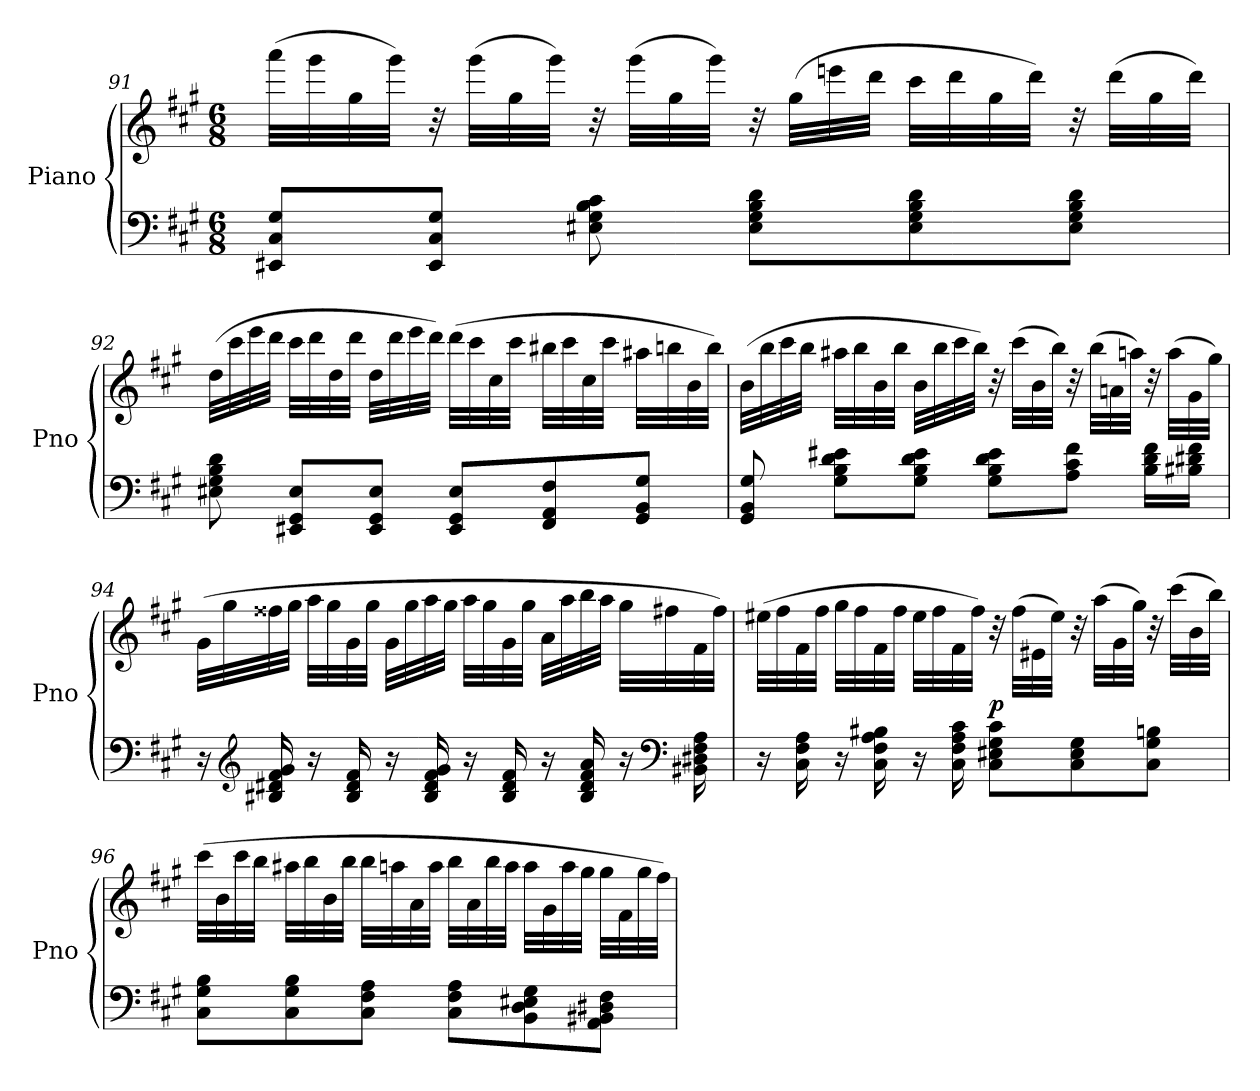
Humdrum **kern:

**kern	**kern	**dynam
*part1	*part1	*part1
*staff2	*staff1	*staff1/2
*I"Piano	*	*
*I'Pno	*	*
!!LO:LB:g=z
*clefF4	*clefG2	*
*k[f#c#g#]	*k[f#c#g#]	*
*M6/8	*M6/8	*
=91	=91	=91
8EE#X/ 8C#/ 8G#/L	(32aaa\LLL	.
.	32ggg#\	.
.	32gg#\	.
.	32ggg#\JJJ)	.
8EE#/ 8C#/ 8G#/J	32r	.
.	(32ggg#\LLL	.
.	32gg#\	.
.	32ggg#\JJJ)	.
8E#X\ 8G#\ 8B\ 8c#\	32r	.
.	(32ggg#\LLL	.
.	32gg#\	.
.	32ggg#\JJJ)	.
!	!	!LO:DY:b
8E#\ 8G#\ 8B\ 8d\L	32r	other-dynamics
.	(32gg#\LLL	.
.	32eeen\	.
.	32ddd\JJJ	.
8E#\ 8G#\ 8B\ 8d\	32ccc#\LLL	.
.	32ddd\	.
.	32gg#\	.
.	32ddd\JJJ)	.
8E#\ 8G#\ 8B\ 8d\J	32r	.
.	(32ddd\LLL	.
.	32gg#\	.
.	32ddd\JJJ)	.
!!LO:PB:g=z
=92	=92	=92
8E#X\ 8G#\ 8B\ 8d\	(32dd\LLL	.
.	32ccc#\	.
.	32eee\	.
.	32ddd\JJJ	.
8EE#X/ 8GG#/ 8E#/L	32ccc#\LLL	.
.	32ddd\	.
.	32dd\	.
.	32ddd\JJJ	.
8EE#/ 8GG#/ 8E#/J	32dd\LLL	.
.	32ddd\	.
.	32eee\	.
.	32ddd\JJJ)	.
!	!	!LO:DY:b
8EE#/ 8GG#/ 8E#/L	(32ddd\LLL	other-dynamics
.	32ccc#\	.
.	32cc#\	.
.	32ccc#\JJJ	.
8FF#/ 8AA/ 8F#/	32bb#X\LLL	.
.	32ccc#\	.
.	32cc#\	.
.	32ccc#\JJJ	.
8GG#/ 8BB/ 8G#/J	32aa#X\LLL	.
.	32bbn\	.
.	32b\	.
.	32bb\JJJ)	.
!!LO:LB:g=z
=93	=93	=93
!	!	!LO:DY:b
8GG#/ 8BB/ 8G#/	(32b\LLL	other-dynamics
.	32bb\	.
.	32ccc#\	.
.	32bb\JJJ	.
8G#\ 8B\ 8d\ 8e#X\L	32aa#X\LLL	.
.	32bb\	.
.	32b\	.
.	32bb\JJJ	.
8G#\ 8B\ 8d\ 8e#\J	32b\LLL	.
.	32bb\	.
.	32ccc#\	.
.	32bb\JJJ)	.
!	!	!LO:DY:b
8G#\ 8B\ 8d\ 8e#\L	32r	other-dynamics
.	(32ccc#\LLL	.
.	32b\	.
.	32bb\JJJ)	.
8A\ 8c#\ 8f#\J	32r	.
.	(32bb\LLL	.
.	32an\	.
.	32aan\JJJ)	.
16B\ 16d\ 16f#\LL	32r	.
.	(32aa\LLL	.
16B#X\ 16d#X\ 16f#\JJ	32g#\	.
.	32gg#\JJJ)	.
!!LO:LB:g=z
=94	=94	=94
16r	(32g#\LLL	.
.	32gg#\	.
*clefG2	*	*
16B#X/ 16d#X/ 16f#/ 16g#/	32ff##X\	.
.	32gg#\JJJ	.
16r	32aa\LLL	.
.	32gg#\	.
16B#/ 16d#/ 16f#/	32g#\	.
.	32gg#\JJJ	.
16r	32g#\LLL	.
.	32gg#\	.
16B#/ 16d#/ 16f#/ 16g#/	32aa\	.
.	32gg#\JJJ	.
16r	32aa\LLL	.
.	32gg#\	.
16B#/ 16d#/ 16f#/	32g#\	.
.	32gg#\JJJ	.
16r	32a\LLL	.
.	32aa\	.
16B#/ 16d#/ 16f#/ 16a/	32bb\	.
.	32aa\JJJ	.
16r	32gg#\LLL	.
.	32ff#X\	.
*clefF4	*	*
16BB#X\ 16D#X\ 16F#\ 16A\	32f#\	.
.	32ff#\JJJ)	.
!!LO:LB:g=z
=95	=95	=95
16r	(32ee#X\LLL	.
.	32ff#\	.
16C#\ 16F#\ 16A\	32f#\	.
.	32ff#\JJJ	.
16r	32gg#\LLL	.
.	32ff#\	.
16C#\ 16F#\ 16A\ 16B#X\	32f#\	.
.	32ff#\JJJ	.
16r	32ee#\LLL	.
.	32ff#\	.
16C#\ 16F#\ 16A\ 16c#\	32f#\	.
.	32ff#\JJJ)	.
!	!	!LO:DY:b
8C#\ 8E#X\ 8G#\ 8c#\L	32r	p
.	(32ff#\LLL	.
.	32e#X\	.
.	32ee#\JJJ)	.
8C#\ 8E#\ 8G#\	32r	.
.	(32aa\LLL	.
.	32g#\	.
.	32gg#\JJJ)	.
8C#\ 8G#\ 8Bn\J	32r	.
.	(32ccc#\LLL	.
.	32b\	.
.	32bb\JJJ)	.
!!LO:LB:g=z
=96	=96	=96
!	!	!LO:DY:b
8C#\ 8G#\ 8B\L	(32ccc#\LLL	other-dynamics
.	32b\	.
.	32ccc#\	.
.	32bb\JJJ	.
8C#\ 8G#\ 8B\	32aa#X\LLL	.
.	32bb\	.
.	32b\	.
.	32bb\JJJ	.
8C#\ 8F#\ 8A\J	32bb\LLL	.
.	32aan\	.
.	32a\	.
.	32aa\JJJ	.
8C#\ 8F#\ 8A\L	32bb\LLL	.
.	32a\	.
.	32bb\	.
.	32aa\JJJ	.
8BB\ 8D\ 8E#X\ 8G#\	32aa\LLL	.
.	32g#\	.
.	32aa\	.
.	32gg#\JJJ	.
8AA\ 8BB#X\ 8D#X\ 8F#\J	32gg#\LLL	.
.	32f#\	.
.	32gg#\	.
.	32ff#\JJJ)	.
=	=	=
*-	*-	*-
